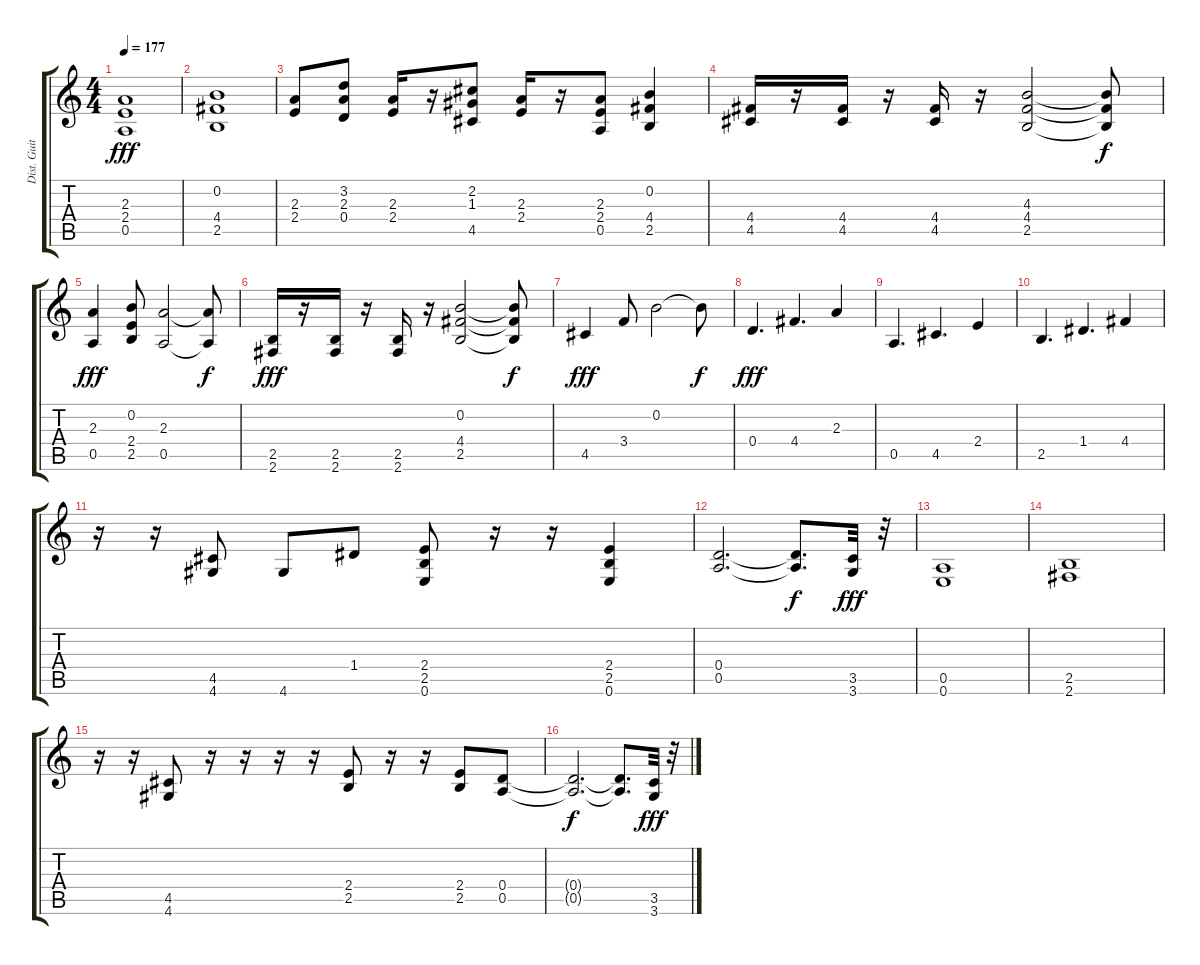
\track ("Dist. Guitar 1" "Dist. Guit") {instrument distortionguitar}
\staff {score tabs}
\tuning (E4 B3 G3 D3 A2 E2) {hide}
\ts (4 4)
\tempo 177
\clef g2
\ks c
(2.3 2.4 0.5).1{dy fff} |
(0.2 4.4 2.5).1 |
(2.3 2.4).8 (3.2 2.3 0.4).8 (2.3 2.4).16 r.16 (2.2 1.3 4.5).8 (2.3 2.4).16 r.16 (2.3 2.4 0.5).8 (0.2 4.4 2.5).4 |
(4.4 4.5).16 r.16 (4.4 4.5).16 r.16 (4.4 4.5).16 r.16 (4.3 4.4 2.5).2 (4.3{t} 4.4{t} 2.5{t}).8{dy f} |
(2.3 0.5).4{dy fff} (0.2 2.4 2.5).8 (2.3 0.5).2 (2.3{t} 0.5{t}).8{dy f} |
(2.5 2.6).16{dy fff} r.16 (2.5 2.6).16 r.16 (2.5 2.6).16 r.16 (0.2 4.4 2.5).2 (0.2{t} 4.4{t} 2.5{t}).8{dy f} |
4.5.4{dy fff} 3.4.8 0.2.2 0.2{t}.8{dy f} |
0.4.4{d dy fff} 4.4.4{d} 2.3.4 |
0.5.4{d} 4.5.4{d} 2.4.4 |
2.5.4{d} 1.4.4{d} 4.4.4 |
r.16 r.16 (4.5 4.6).8 4.6.8 1.4.8 (2.4 2.5 0.6).8 r.16 r.16 (2.4 2.5 0.6).4 |
(0.4 0.5).2{d} (0.4{t} 0.5{t}).8{d dy f} (3.5 3.6).32{dy fff} r.32 |
(0.5 0.6).1 |
(2.5 2.6).1 |
r.16 r.16 (4.5 4.6).8 r.16 r.16 r.16 r.16 (2.4 2.5).8 r.16 r.16 (2.4 2.5).8 (0.4 0.5).8 |
(0.4{t} 0.5{t}).2{d dy f} (0.4{t} 0.5{t}).8{d} (3.5 3.6).32{dy fff} r.32
